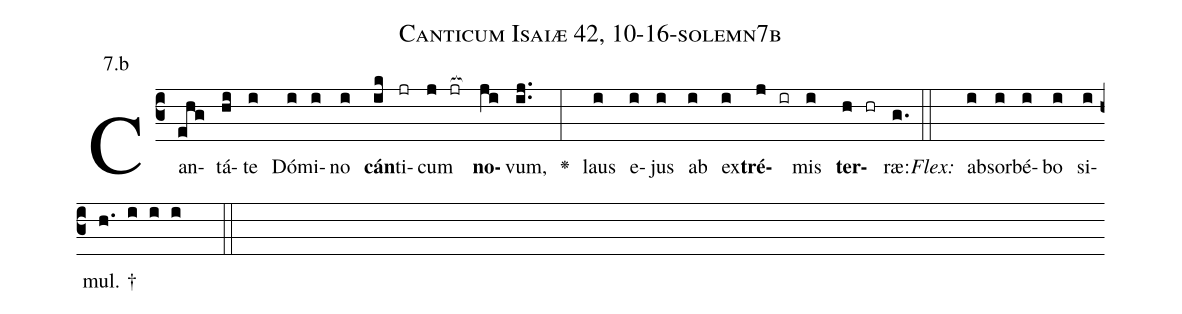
name: Canticum Isaiæ 42, 10-16-solemn7b;
annotation: 7.b;
%%
(c3)Can(ehg)tá(hi)te(i) Dó(i)mi(i)no(i) <b>cán</b>(ik)ti(jr)cum(j jr[ocb:1{]) <b>no</b>(ji[ocb:0}])vum,(ij..) <v>\greheightstar</v>(:) laus(i) e(i)jus(i) ab(i) ex(i)<b>tré</b>(j ir)mis(i) <b>ter</b>(h hr)ræ:(g.) (::)
<i>Flex:</i>()  ab(i)sor(i)bé(i)bo(i) si(i)mul. †(h. i i i  ::)

%E(i) u(i) o(j) u(i) a(h) e.(g.) (::)
